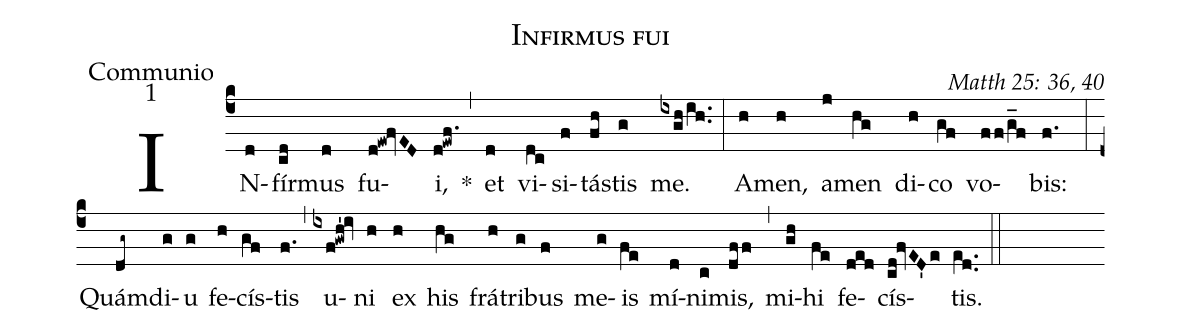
name: Infirmus fui;
office-part: Communio;
mode: 1;
commentary: Matth 25: 36, 40;
%%
(c4) IN(d)fír(cd)mus(d) fu(d!ew!fvED)i,(d!ewf.) *(,) et(d) vi(dc)si(f)tás(fh)tis(g) me.(ixgh/ih..) (:)
A(h)men,(h) a(j)men(hg) di(h)co(gf) vo(ff/g_f)bis:(f.) (:)
Quám(dg~)di(g)u(g) fe(h)cís(gf)tis(f.) (,) u(ixf!gwh'!iv)ni(h) ex(h) his(hg) frá(h)tri(g)bus(f) me(g)is(fe) mí(d)ni(c)mis,(dff) (,) mi(gh)hi(fe) fe(ded)cís(cd!fvED'e)tis.(e[ll:1]d..) (::)
